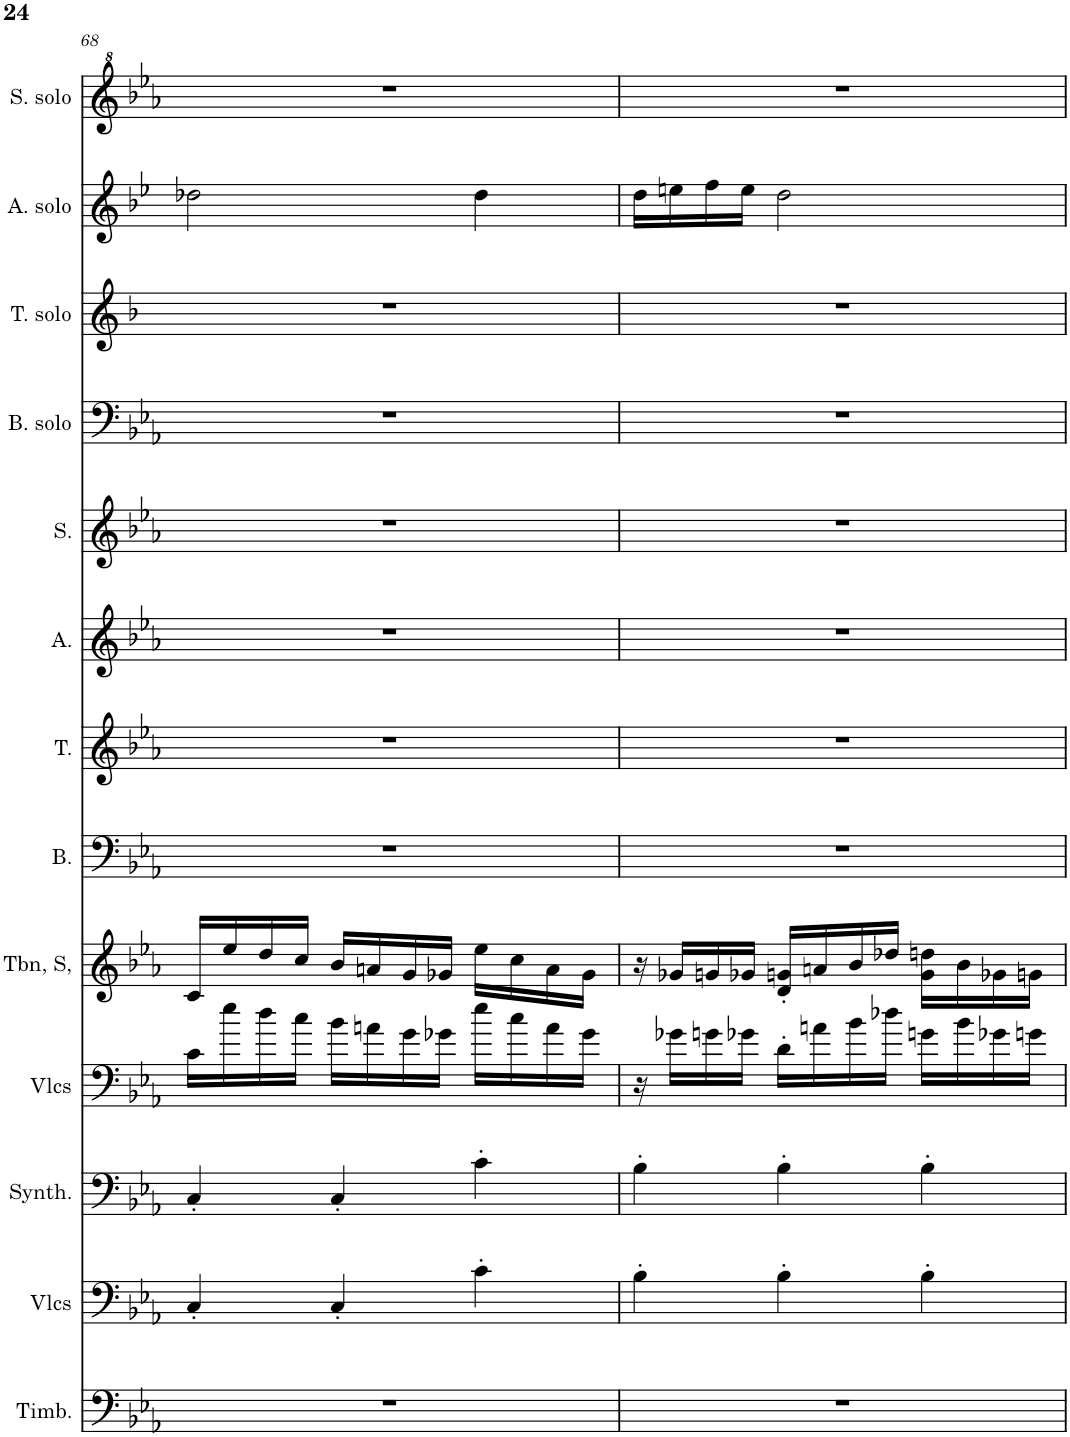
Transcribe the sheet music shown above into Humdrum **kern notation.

**kern	**kern	**kern	**kern	**kern	**kern	**kern	**kern	**kern	**kern	**kern	**kern	**kern
*part13	*part12	*part11	*part10	*part9	*part8	*part7	*part6	*part5	*part4	*part3	*part2	*part1
*staff13	*staff12	*staff11	*staff10	*staff9	*staff8	*staff7	*staff6	*staff5	*staff4	*staff3	*staff2	*staff1
*I"Timbales, Staff-1	*I"Violoncelles, D'Bass/Strings, etc	*I"Synthétiseur d'instruments à cordes, Synth strings, etc	*I"Violoncelles, Synth strings 2	*I"Trombone Soprano, 1st violins	*I"Basse	*I"Ténor	*I"Alto	*I"Soprano	*I"Bases Solo	*I"Tenor Solo	*I"Alto Solo	*I"Soprano Solo
*I'Timb.	*I'Vlcs	*I'Synth.	*I'Vlcs	*I'Tbn, S,	*I'B.	*I'T.	*I'A.	*I'S.	*I'B. solo	*I'T. solo	*I'A. solo	*I'S. solo
!!LO:PB:g=z
*clefF4	*clefF4	*clefF4	*clefF4	*clefG2	*clefF4	*clefG2	*clefG2	*clefG2	*clefF4	*clefG2	*clefG2	*clefG^2
*	*	*	*	*	*	*	*	*	*	*Trd8c14	*Trd4c7	*
*k[b-e-a-]	*k[b-e-a-]	*k[b-e-a-]	*k[b-e-a-]	*k[b-e-a-]	*k[b-e-a-]	*k[b-e-a-]	*k[b-e-a-]	*k[b-e-a-]	*k[b-e-a-]	*k[b-]	*k[b-e-]	*k[b-e-a-]
*M3/4	*M3/4	*M3/4	*M3/4	*M3/4	*M3/4	*M3/4	*M3/4	*M3/4	*M3/4	*M3/4	*M3/4	*M3/4
=68	=68	=68	=68	=68	=68	=68	=68	=68	=68	=68	=68	=68
2.r	4C'/	4C'/	16c\LL	16c/LL	2.r	2.r	2.r	2.r	2.r	2.r	2dd-X\	2.r
.	.	.	16ee-\	16ee-/	.	.	.	.	.	.	.	.
.	.	.	16dd\	16dd/	.	.	.	.	.	.	.	.
.	.	.	16cc\JJ	16cc/JJ	.	.	.	.	.	.	.	.
.	4C'/	4C'/	16b-\LL	16b-/LL	.	.	.	.	.	.	.	.
.	.	.	16an\	16an/	.	.	.	.	.	.	.	.
.	.	.	16g\	16g/	.	.	.	.	.	.	.	.
.	.	.	16g-X\JJ	16g-X/JJ	.	.	.	.	.	.	.	.
.	4c'\	4c'\	16ee-\LL	16ee-\LL	.	.	.	.	.	.	4dd-\	.
.	.	.	16cc\	16cc\	.	.	.	.	.	.	.	.
.	.	.	16a\	16a\	.	.	.	.	.	.	.	.
.	.	.	16g-\JJ	16g-\JJ	.	.	.	.	.	.	.	.
=69	=69	=69	=69	=69	=69	=69	=69	=69	=69	=69	=69	=69
2.r	4B-'\	4B-'\	16r	16r	2.r	2.r	2.r	2.r	2.r	2.r	16dd\LL	2.r
.	.	.	16g-X\LL	16g-X/LL	.	.	.	.	.	.	16een\	.
.	.	.	16gn\	16gn/	.	.	.	.	.	.	16ff\	.
.	.	.	16g-X\JJ	16g-X/JJ	.	.	.	.	.	.	16ee\JJ	.
.	4B-'\	4B-'\	16d'\LL	16d/' 16gn/'LL	.	.	.	.	.	.	2dd\	.
.	.	.	16an\	16an/	.	.	.	.	.	.	.	.
.	.	.	16b-\	16b-/	.	.	.	.	.	.	.	.
.	.	.	16dd-X\JJ	16dd-X/JJ	.	.	.	.	.	.	.	.
.	4B-'\	4B-'\	16gn\LL	16g\ 16ddn\LL	.	.	.	.	.	.	.	.
.	.	.	16b-\	16b-\	.	.	.	.	.	.	.	.
.	.	.	16g-X\	16g-X\	.	.	.	.	.	.	.	.
.	.	.	16gn\JJ	16gn\JJ	.	.	.	.	.	.	.	.
=	=	=	=	=	=	=	=	=	=	=	=	=
*-	*-	*-	*-	*-	*-	*-	*-	*-	*-	*-	*-	*-
